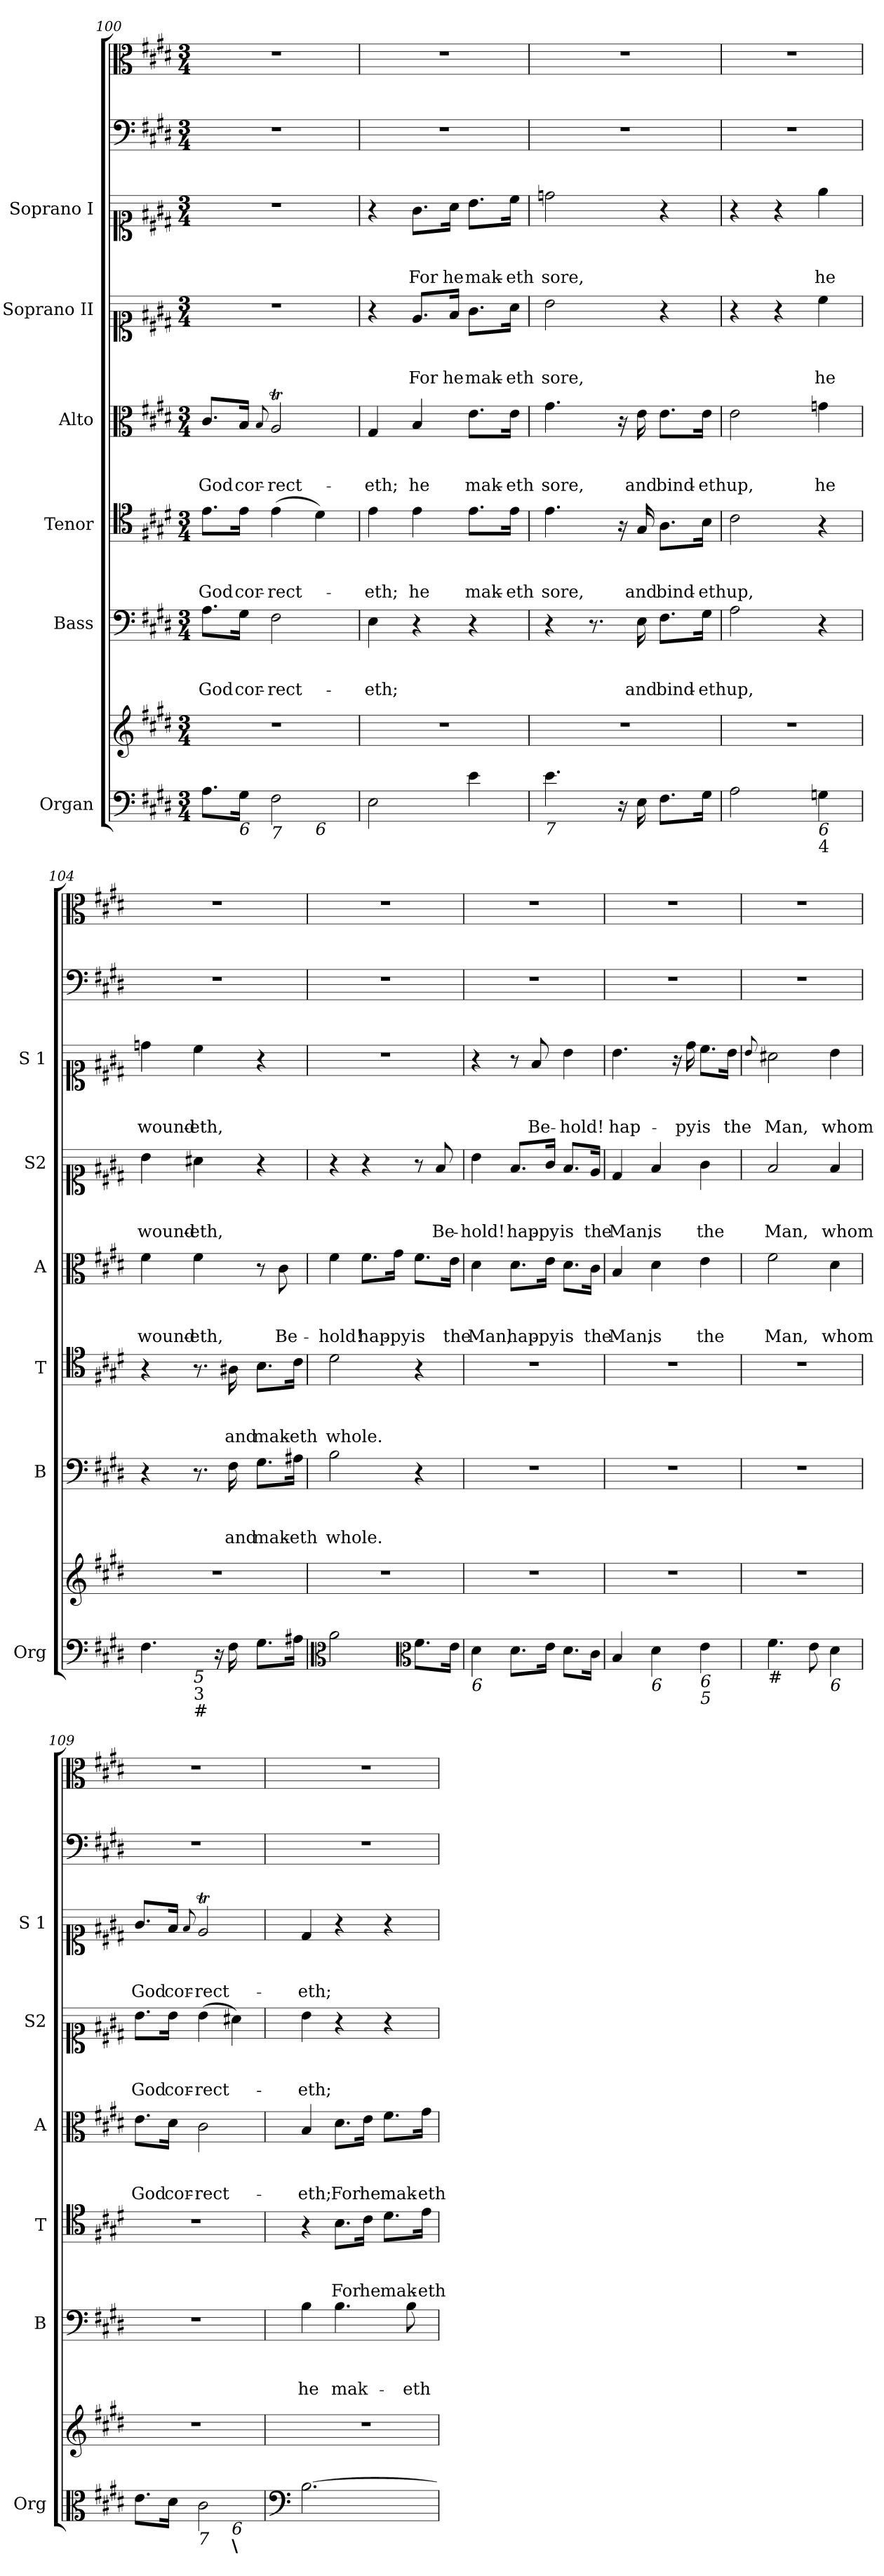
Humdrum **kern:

**kern	**kern	**kern	**text	**text	**text	**kern	**text	**text	**text	**kern	**text	**text	**text	**kern	**text	**text	**text	**kern	**text	**text	**text	**kern	**kern
*part8	*part8	*part7	*part7	*part7	*part7	*part6	*part6	*part6	*part6	*part5	*part5	*part5	*part5	*part4	*part4	*part4	*part4	*part3	*part3	*part3	*part3	*part2	*part1
*staff9	*staff8	*staff7	*staff7	*staff7	*staff7	*staff6	*staff6	*staff6	*staff6	*staff5	*staff5	*staff5	*staff5	*staff4	*staff4	*staff4	*staff4	*staff3	*staff3	*staff3	*staff3	*staff2	*staff1
*I"Organ	*	*I"Bass	*	*	*	*I"Tenor	*	*	*	*I"Alto	*	*	*	*I"Soprano II	*	*	*	*I"Soprano I	*	*	*	*	*
*I'Org	*	*I'B	*	*	*	*I'T	*	*	*	*I'A	*	*	*	*I'S2	*	*	*	*I'S 1	*	*	*	*	*
*clefF4	*clefG2	*clefF4	*	*	*	*clefC4	*	*	*	*clefC3	*	*	*	*clefC1	*	*	*	*clefC1	*	*	*	*clefF4	*clefC3
*k[f#c#g#d#]	*k[f#c#g#d#]	*k[f#c#g#d#]	*	*	*	*k[f#c#g#d#]	*	*	*	*k[f#c#g#d#]	*	*	*	*k[f#c#g#d#]	*	*	*	*k[f#c#g#d#]	*	*	*	*k[f#c#g#d#]	*k[f#c#g#d#]
*E:	*E:	*E:	*	*	*	*E:	*	*	*	*E:	*	*	*	*E:	*	*	*	*E:	*	*	*	*E:	*E:
*M3/4	*M3/4	*M3/4	*	*	*	*M3/4	*	*	*	*M3/4	*	*	*	*M3/4	*	*	*	*M3/4	*	*	*	*M3/4	*M3/4
=100	=100	=100	=100	=100	=100	=100	=100	=100	=100	=100	=100	=100	=100	=100	=100	=100	=100	=100	=100	=100	=100	=100	=100
!	!	!	!	!	!LO:LY:b	!	!	!	!LO:LY:b	!	!	!	!LO:LY:b	!	!	!	!	!	!	!	!	!	!
*^	*	*	*	*	*	*	*	*	*	*	*	*	*	*	*	*	*	*	*	*	*	*	*
8.A\L	2ryy	2.r	8.A\L	.	.	God	8.e\L	.	.	God	8.c#/L	.	.	God	2.r	.	.	.	2.r	.	.	.	2.r	2.r
!LO:TX:b:i:t=6	!	!	!	!	!	!	!	!	!	!	!	!	!	!	!	!	!	!	!	!	!	!	!	!
!	!	!	!	!	!	!LO:LY:b	!	!	!	!LO:LY:b	!	!	!	!LO:LY:b	!	!	!	!	!	!	!	!	!	!
16G#\Jk	.	.	16G#\Jk	.	.	cor-	16e\Jk	.	.	cor-	16B/Jk	.	.	cor-	.	.	.	.	.	.	.	.	.	.
.	.	.	.	.	.	.	.	.	.	.	8qqB/	.	.	.	.	.	.	.	.	.	.	.	.	.
!LO:TX:b:i:t=7	!	!	!	!	!	!	!	!	!	!	!	!	!	!	!	!	!	!	!	!	!	!	!	!
!	!	!	!	!	!	!LO:LY:b	!	!	!	!LO:LY:b	!	!	!	!LO:LY:b	!	!	!	!	!	!	!	!	!	!
2F#\	.	.	2F#\	.	.	-rect-	(>4e\	.	.	-rect-	2AT/	.	.	-rect-	.	.	.	.	.	.	.	.	.	.
!	!LO:TX:b:i:t=6	!	!	!	!	!	!	!	!	!	!	!	!	!	!	!	!	!	!	!	!	!	!	!
.	4ryy	.	.	.	.	.	4d#\)	.	.	.	.	.	.	.	.	.	.	.	.	.	.	.	.	.
!!LO:PB:g=z
=101	=101	=101	=101	=101	=101	=101	=101	=101	=101	=101	=101	=101	=101	=101	=101	=101	=101	=101	=101	=101	=101	=101	=101	=101
!	!	!	!	!	!	!LO:LY:b	!	!	!	!LO:LY:b	!	!	!	!LO:LY:b	!	!	!	!	!	!	!	!	!	!
*v	*v	*	*	*	*	*	*	*	*	*	*	*	*	*	*	*	*	*	*	*	*	*	*	*
2E\	2.r	4E\	.	.	-eth;	4e\	.	.	-eth;	4G#/	.	.	-eth;	4r	.	.	.	4r	.	.	.	2.r	2.r
!	!	!	!	!	!	!	!	!	!LO:LY:b	!	!	!	!LO:LY:b	!	!	!	!LO:LY:b	!	!	!	!LO:LY:b	!	!
.	.	4r	.	.	.	4e\	.	.	he	4B/	.	.	he	8.e/L	.	.	For	8.g#\L	.	.	For	.	.
!	!	!	!	!	!	!	!	!	!	!	!	!	!	!	!	!	!LO:LY:b	!	!	!	!LO:LY:b	!	!
.	.	.	.	.	.	.	.	.	.	.	.	.	.	16f#/Jk	.	.	he	16a\Jk	.	.	he	.	.
!	!	!	!	!	!	!	!	!	!LO:LY:b	!	!	!	!LO:LY:b	!	!	!	!LO:LY:b	!	!	!	!LO:LY:b	!	!
4e\	.	4r	.	.	.	8.e\L	.	.	mak-	8.e\L	.	.	mak-	8.g#\L	.	.	mak-	8.b\L	.	.	mak-	.	.
!	!	!	!	!	!	!	!	!	!LO:LY:b	!	!	!	!LO:LY:b	!	!	!	!LO:LY:b	!	!	!	!LO:LY:b	!	!
.	.	.	.	.	.	16e\Jk	.	.	-eth	16e\Jk	.	.	-eth	16a\Jk	.	.	-eth	16cc#\Jk	.	.	-eth	.	.
=102	=102	=102	=102	=102	=102	=102	=102	=102	=102	=102	=102	=102	=102	=102	=102	=102	=102	=102	=102	=102	=102	=102	=102
!LO:TX:b:i:t=7	!	!	!	!	!	!	!	!	!	!	!	!	!	!	!	!	!	!	!	!	!	!	!
!	!	!	!	!	!	!	!	!	!LO:LY:b	!	!	!	!LO:LY:b	!	!	!	!LO:LY:b	!	!	!	!LO:LY:b	!	!
4.e\	2.r	4r	.	.	.	4.e\	.	.	sore,	4.g#\	.	.	sore,	2b\	.	.	sore,	2ddn\	.	.	sore,	2.r	2.r
.	.	8.r	.	.	.	.	.	.	.	.	.	.	.	.	.	.	.	.	.	.	.	.	.
16r	.	.	.	.	.	16r	.	.	.	16r	.	.	.	.	.	.	.	.	.	.	.	.	.
!	!	!	!	!	!LO:LY:b	!	!	!	!LO:LY:b	!	!	!	!LO:LY:b	!	!	!	!	!	!	!	!	!	!
16E\	.	16E\	.	.	and	16G#/	.	.	and	16e\	.	.	and	.	.	.	.	.	.	.	.	.	.
!	!	!	!	!	!LO:LY:b	!	!	!	!LO:LY:b	!	!	!	!LO:LY:b	!	!	!	!	!	!	!	!	!	!
8.F#\L	.	8.F#\L	.	.	bind-	8.A\L	.	.	bind-	8.e\L	.	.	bind-	4r	.	.	.	4r	.	.	.	.	.
!	!	!	!	!	!LO:LY:b	!	!	!	!LO:LY:b	!	!	!	!LO:LY:b	!	!	!	!	!	!	!	!	!	!
16G#\Jk	.	16G#\Jk	.	.	-eth	16B\Jk	.	.	-eth	16e\Jk	.	.	-eth	.	.	.	.	.	.	.	.	.	.
=103	=103	=103	=103	=103	=103	=103	=103	=103	=103	=103	=103	=103	=103	=103	=103	=103	=103	=103	=103	=103	=103	=103	=103
!	!	!	!	!	!LO:LY:b	!	!	!	!LO:LY:b	!	!	!	!LO:LY:b	!	!	!	!	!	!	!	!	!	!
2A\	2.r	2A\	.	.	up,	2c#\	.	.	up,	2e\	.	.	up,	4r	.	.	.	4r	.	.	.	2.r	2.r
.	.	.	.	.	.	.	.	.	.	.	.	.	.	4r	.	.	.	4r	.	.	.	.	.
!LO:TX:b:i:t=6	!	!	!	!	!	!	!	!	!	!	!	!	!	!	!	!	!	!	!	!	!	!	!
!LO:TX:b:t=4	!	!	!	!	!	!	!	!	!	!	!	!	!	!	!	!	!	!	!	!	!	!	!
!	!	!	!	!	!	!	!	!	!	!	!	!	!LO:LY:b	!	!	!	!LO:LY:b	!	!	!	!LO:LY:b	!	!
4Gn\	.	4r	.	.	.	4r	.	.	.	4gn\	.	.	he	4cc#\	.	.	he	4ee\	.	.	he	.	.
=104	=104	=104	=104	=104	=104	=104	=104	=104	=104	=104	=104	=104	=104	=104	=104	=104	=104	=104	=104	=104	=104	=104	=104
!LO:TX:b:i:t=6	!	!	!	!	!	!	!	!	!	!	!	!	!	!	!	!	!	!	!	!	!	!	!
!LO:TX:b:t=4	!	!	!	!	!	!	!	!	!	!	!	!	!	!	!	!	!	!	!	!	!	!	!
!	!	!	!	!	!	!	!	!	!	!	!	!	!LO:LY:b	!	!	!	!LO:LY:b	!	!	!	!LO:LY:b	!	!
*^	*	*	*	*	*	*	*	*	*	*	*	*	*	*	*	*	*	*	*	*	*	*	*
4.F#\	4ryy	2.r	4r	.	.	.	4r	.	.	.	4f#\	.	.	wound-	4b\	.	.	wound-	4ddn\	.	.	wound-	2.r	2.r
!	!LO:TX:b:i:t=5	!	!	!	!	!	!	!	!	!	!	!	!	!	!	!	!	!	!	!	!	!	!	!
!	!LO:TX:b:t=3	!	!	!	!	!	!	!	!	!	!	!	!	!	!	!	!	!	!	!	!	!	!	!
!	!LO:TX:b:t=#	!	!	!	!	!	!	!	!	!	!	!	!	!	!	!	!	!	!	!	!	!	!	!
!	!	!	!	!	!	!	!	!	!	!	!	!	!	!LO:LY:b	!	!	!	!LO:LY:b	!	!	!	!LO:LY:b	!	!
.	2ryy	.	8.r	.	.	.	8.r	.	.	.	4f#\	.	.	-eth,	4a#X\	.	.	-eth,	4cc#\	.	.	-eth,	.	.
16r	.	.	.	.	.	.	.	.	.	.	.	.	.	.	.	.	.	.	.	.	.	.	.	.
!	!	!	!	!	!	!LO:LY:b	!	!	!	!LO:LY:b	!	!	!	!	!	!	!	!	!	!	!	!	!	!
16F#\	.	.	16F#\	.	.	and	16A#X\	.	.	and	.	.	.	.	.	.	.	.	.	.	.	.	.	.
!	!	!	!	!	!	!LO:LY:b	!	!	!	!LO:LY:b	!	!	!	!	!	!	!	!	!	!	!	!	!	!
8.G#\L	.	.	8.G#\L	.	.	mak-	8.B\L	.	.	mak-	8r	.	.	.	4r	.	.	.	4r	.	.	.	.	.
!	!	!	!	!	!	!	!	!	!	!	!	!	!	!LO:LY:b	!	!	!	!	!	!	!	!	!	!
.	.	.	.	.	.	.	.	.	.	.	8c#\	.	.	Be-	.	.	.	.	.	.	.	.	.	.
!	!	!	!	!	!	!LO:LY:b	!	!	!	!LO:LY:b	!	!	!	!	!	!	!	!	!	!	!	!	!	!
16A#X\Jk	.	.	16A#X\Jk	.	.	-eth	16c#\Jk	.	.	-eth	.	.	.	.	.	.	.	.	.	.	.	.	.	.
=105	=105	=105	=105	=105	=105	=105	=105	=105	=105	=105	=105	=105	=105	=105	=105	=105	=105	=105	=105	=105	=105	=105	=105	=105
!	!	!	!	!	!	!LO:LY:b	!	!	!	!LO:LY:b	!	!	!	!LO:LY:b	!	!	!	!	!	!	!	!	!	!
*v	*v	*	*	*	*	*	*	*	*	*	*	*	*	*	*	*	*	*	*	*	*	*	*	*
2B\	2.r	2B\	.	.	whole.	2d#\	.	.	whole.	4f#\	.	.	-hold!	4r	.	.	.	2.r	.	.	.	2.r	2.r
!	!	!	!	!	!	!	!	!	!	!	!	!	!LO:LY:b	!	!	!	!	!	!	!	!	!	!
.	.	.	.	.	.	.	.	.	.	8.f#\L	.	.	hap-	4r	.	.	.	.	.	.	.	.	.
!	!	!	!	!	!	!	!	!	!	!	!	!	!LO:LY:b	!	!	!	!	!	!	!	!	!	!
.	.	.	.	.	.	.	.	.	.	16g#\Jk	.	.	-py	.	.	.	.	.	.	.	.	.	.
*clefC3	*	*	*	*	*	*	*	*	*	*	*	*	*	*	*	*	*	*	*	*	*	*	*
!	!	!	!	!	!	!	!	!	!	!	!	!	!LO:LY:b	!	!	!	!	!	!	!	!	!	!
8.f#\L	.	4r	.	.	.	4r	.	.	.	8.f#\L	.	.	is	8r	.	.	.	.	.	.	.	.	.
!	!	!	!	!	!	!	!	!	!	!	!	!	!	!	!	!	!LO:LY:b	!	!	!	!	!	!
.	.	.	.	.	.	.	.	.	.	.	.	.	.	8f#/	.	.	Be-	.	.	.	.	.	.
!	!	!	!	!	!	!	!	!	!	!	!	!	!LO:LY:b	!	!	!	!	!	!	!	!	!	!
16e\Jk	.	.	.	.	.	.	.	.	.	16e\Jk	.	.	the	.	.	.	.	.	.	.	.	.	.
!!LO:PB:g=z
=106	=106	=106	=106	=106	=106	=106	=106	=106	=106	=106	=106	=106	=106	=106	=106	=106	=106	=106	=106	=106	=106	=106	=106
!LO:TX:b:i:t=6	!	!	!	!	!	!	!	!	!	!	!	!	!	!	!	!	!	!	!	!	!	!	!
!	!	!	!	!	!	!	!	!	!	!	!	!	!LO:LY:b	!	!	!	!LO:LY:b	!	!	!	!	!	!
4d#\	2.r	2.r	.	.	.	2.r	.	.	.	4d#\	.	.	Man,	4b\	.	.	-hold!	4r	.	.	.	2.r	2.r
!	!	!	!	!	!	!	!	!	!	!	!	!	!LO:LY:b	!	!	!	!LO:LY:b	!	!	!	!	!	!
8.d#\L	.	.	.	.	.	.	.	.	.	8.d#\L	.	.	hap-	8.f#/L	.	.	hap-	8r	.	.	.	.	.
!	!	!	!	!	!	!	!	!	!	!	!	!	!	!	!	!	!	!	!	!	!LO:LY:b	!	!
.	.	.	.	.	.	.	.	.	.	.	.	.	.	.	.	.	.	8f#/	.	.	Be-	.	.
!	!	!	!	!	!	!	!	!	!	!	!	!	!LO:LY:b	!	!	!	!LO:LY:b	!	!	!	!	!	!
16e\Jk	.	.	.	.	.	.	.	.	.	16e\Jk	.	.	-py	16g#/Jk	.	.	-py	.	.	.	.	.	.
!	!	!	!	!	!	!	!	!	!	!	!	!	!LO:LY:b	!	!	!	!LO:LY:b	!	!	!	!LO:LY:b	!	!
8.d#\L	.	.	.	.	.	.	.	.	.	8.d#\L	.	.	is	8.f#/L	.	.	is	4b\	.	.	-hold!	.	.
!	!	!	!	!	!	!	!	!	!	!	!	!	!LO:LY:b	!	!	!	!LO:LY:b	!	!	!	!	!	!
16c#\Jk	.	.	.	.	.	.	.	.	.	16c#\Jk	.	.	the	16e/Jk	.	.	the	.	.	.	.	.	.
=107	=107	=107	=107	=107	=107	=107	=107	=107	=107	=107	=107	=107	=107	=107	=107	=107	=107	=107	=107	=107	=107	=107	=107
!	!	!	!	!	!	!	!	!	!	!	!	!	!LO:LY:b	!	!	!	!LO:LY:b	!	!	!	!LO:LY:b	!	!
4B/	2.r	2.r	.	.	.	2.r	.	.	.	4B/	.	.	Man,	4d#/	.	.	Man,	4.b\	.	.	hap-	2.r	2.r
!LO:TX:b:i:t=6	!	!	!	!	!	!	!	!	!	!	!	!	!	!	!	!	!	!	!	!	!	!	!
!	!	!	!	!	!	!	!	!	!	!	!	!	!LO:LY:b	!	!	!	!LO:LY:b	!	!	!	!	!	!
4d#\	.	.	.	.	.	.	.	.	.	4d#\	.	.	is	4f#/	.	.	is	.	.	.	.	.	.
.	.	.	.	.	.	.	.	.	.	.	.	.	.	.	.	.	.	16r	.	.	.	.	.
!	!	!	!	!	!	!	!	!	!	!	!	!	!	!	!	!	!	!	!	!	!LO:LY:b	!	!
.	.	.	.	.	.	.	.	.	.	.	.	.	.	.	.	.	.	16dd#\	.	.	-py	.	.
!LO:TX:b:i:t=6	!	!	!	!	!	!	!	!	!	!	!	!	!	!	!	!	!	!	!	!	!	!	!
!LO:TX:b:i:t=5	!	!	!	!	!	!	!	!	!	!	!	!	!	!	!	!	!	!	!	!	!	!	!
!	!	!	!	!	!	!	!	!	!	!	!	!	!LO:LY:b	!	!	!	!LO:LY:b	!	!	!	!LO:LY:b	!	!
4e\	.	.	.	.	.	.	.	.	.	4e\	.	.	the	4g#\	.	.	the	8.cc#\L	.	.	is	.	.
!	!	!	!	!	!	!	!	!	!	!	!	!	!	!	!	!	!	!	!	!	!LO:LY:b	!	!
.	.	.	.	.	.	.	.	.	.	.	.	.	.	.	.	.	.	16b\Jk	.	.	the	.	.
=108	=108	=108	=108	=108	=108	=108	=108	=108	=108	=108	=108	=108	=108	=108	=108	=108	=108	=108	=108	=108	=108	=108	=108
.	.	.	.	.	.	.	.	.	.	.	.	.	.	.	.	.	.	8qqb/	.	.	.	.	.
!LO:TX:b:t=#	!	!	!	!	!	!	!	!	!	!	!	!	!	!	!	!	!	!	!	!	!	!	!
!	!	!	!	!	!	!	!	!	!	!	!	!	!LO:LY:b	!	!	!	!LO:LY:b	!	!	!	!LO:LY:b	!	!
4.f#\	2.r	2.r	.	.	.	2.r	.	.	.	2f#\	.	.	Man,	2f#/	.	.	Man,	2a#X\	.	.	Man,	2.r	2.r
8e\	.	.	.	.	.	.	.	.	.	.	.	.	.	.	.	.	.	.	.	.	.	.	.
!LO:TX:b:i:t=6	!	!	!	!	!	!	!	!	!	!	!	!	!	!	!	!	!	!	!	!	!	!	!
!	!	!	!	!	!	!	!	!	!	!	!	!	!LO:LY:b	!	!	!	!LO:LY:b	!	!	!	!LO:LY:b	!	!
4d#\	.	.	.	.	.	.	.	.	.	4d#\	.	.	whom	4f#/	.	.	whom	4b\	.	.	whom	.	.
=109	=109	=109	=109	=109	=109	=109	=109	=109	=109	=109	=109	=109	=109	=109	=109	=109	=109	=109	=109	=109	=109	=109	=109
!	!	!	!	!	!	!	!	!	!	!	!	!	!LO:LY:b	!	!	!	!LO:LY:b	!	!	!	!LO:LY:b	!	!
*^	*	*	*	*	*	*	*	*	*	*	*	*	*	*	*	*	*	*	*	*	*	*	*
8.e\L	2ryy	2.r	2.r	.	.	.	2.r	.	.	.	8.e\L	.	.	God	8.b\L	.	.	God	8.g#/L	.	.	God	2.r	2.r
!	!	!	!	!	!	!	!	!	!	!	!	!	!	!LO:LY:b	!	!	!	!LO:LY:b	!	!	!	!LO:LY:b	!	!
16d#\Jk	.	.	.	.	.	.	.	.	.	.	16d#\Jk	.	.	cor-	16b\Jk	.	.	cor-	16f#/Jk	.	.	cor-	.	.
.	.	.	.	.	.	.	.	.	.	.	.	.	.	.	.	.	.	.	8qqf#/	.	.	.	.	.
!LO:TX:b:i:t=7	!	!	!	!	!	!	!	!	!	!	!	!	!	!	!	!	!	!	!	!	!	!	!	!
!	!	!	!	!	!	!	!	!	!	!	!	!	!	!LO:LY:b	!	!	!	!LO:LY:b	!	!	!	!LO:LY:b	!	!
2c#\	.	.	.	.	.	.	.	.	.	.	2c#\	.	.	-rect-	(>4b\	.	.	-rect-	2eT/	.	.	-rect-	.	.
!	!LO:TX:b:i:t=6	!	!	!	!	!	!	!	!	!	!	!	!	!	!	!	!	!	!	!	!	!	!	!
!	!LO:TX:b:B:t=\	!	!	!	!	!	!	!	!	!	!	!	!	!	!	!	!	!	!	!	!	!	!	!
.	4ryy	.	.	.	.	.	.	.	.	.	.	.	.	.	4a#X\)	.	.	.	.	.	.	.	.	.
*v	*v	*	*	*	*	*	*	*	*	*	*	*	*	*	*	*	*	*	*	*	*	*	*	*
=110	=110	=110	=110	=110	=110	=110	=110	=110	=110	=110	=110	=110	=110	=110	=110	=110	=110	=110	=110	=110	=110	=110	=110
*clefF4	*	*	*	*	*	*	*	*	*	*	*	*	*	*	*	*	*	*	*	*	*	*	*
*^	*	*	*	*	*	*	*	*	*	*	*	*	*	*	*	*	*	*	*	*	*	*	*
!	!	!	!	!	!	!LO:LY:b	!	!	!	!	!	!	!	!LO:LY:b	!	!	!	!LO:LY:b	!	!	!	!LO:LY:b	!	!
*v	*v	*	*	*	*	*	*	*	*	*	*	*	*	*	*	*	*	*	*	*	*	*	*	*
[2.B\	2.r	4B\	.	.	he	4r	.	.	.	4B/	.	.	-eth;	4b\	.	.	-eth;	4d#/	.	.	-eth;	2.r	2.r
!	!	!	!	!	!LO:LY:b	!	!	!	!LO:LY:b	!	!	!	!LO:LY:b	!	!	!	!	!	!	!	!	!	!
.	.	4.B\	.	.	mak-	8.B\L	.	.	For	8.d#\L	.	.	For	4r	.	.	.	4r	.	.	.	.	.
!	!	!	!	!	!	!	!	!	!LO:LY:b	!	!	!	!LO:LY:b	!	!	!	!	!	!	!	!	!	!
.	.	.	.	.	.	16c#\Jk	.	.	he	16e\Jk	.	.	he	.	.	.	.	.	.	.	.	.	.
!	!	!	!	!	!	!	!	!	!LO:LY:b	!	!	!	!LO:LY:b	!	!	!	!	!	!	!	!	!	!
.	.	.	.	.	.	8.d#\L	.	.	mak-	8.f#\L	.	.	mak-	4r	.	.	.	4r	.	.	.	.	.
!	!	!	!	!	!LO:LY:b	!	!	!	!	!	!	!	!	!	!	!	!	!	!	!	!	!	!
.	.	8B\	.	.	-eth	.	.	.	.	.	.	.	.	.	.	.	.	.	.	.	.	.	.
!	!	!	!	!	!	!	!	!	!LO:LY:b	!	!	!	!LO:LY:b	!	!	!	!	!	!	!	!	!	!
.	.	.	.	.	.	16e\Jk	.	.	-eth	16g#\Jk	.	.	-eth	.	.	.	.	.	.	.	.	.	.
=	=	=	=	=	=	=	=	=	=	=	=	=	=	=	=	=	=	=	=	=	=	=	=
*-	*-	*-	*-	*-	*-	*-	*-	*-	*-	*-	*-	*-	*-	*-	*-	*-	*-	*-	*-	*-	*-	*-	*-
